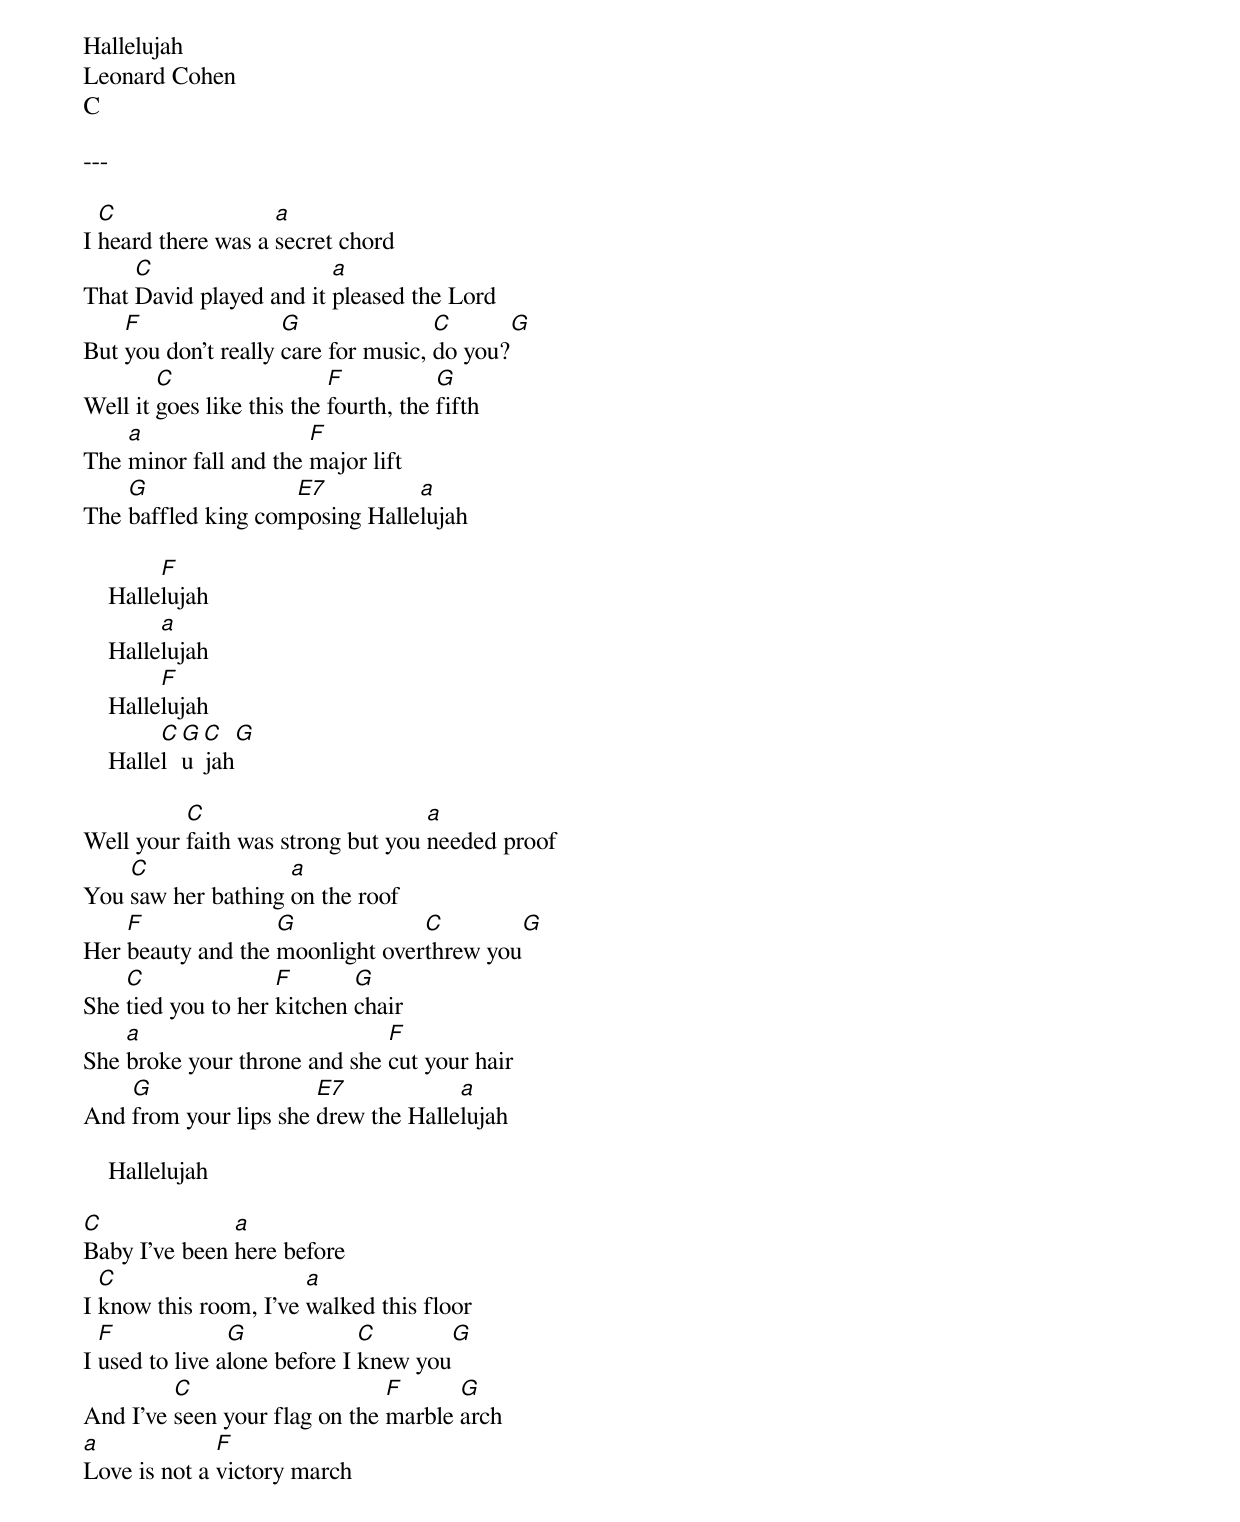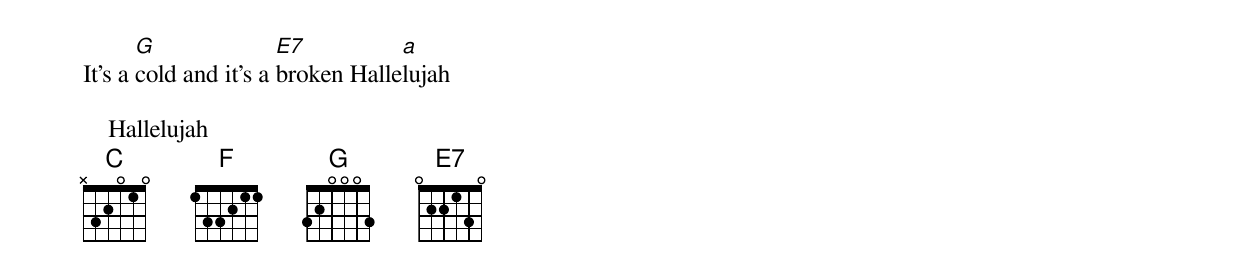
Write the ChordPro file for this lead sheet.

Hallelujah
Leonard Cohen
C

---

I [C]heard there was a [a]secret chord
That [C]David played and it [a]pleased the Lord
But [F]you don't really [G]care for music, [C]do you?[G]
Well it [C]goes like this the [F]fourth, the [G]fifth
The [a]minor fall and the [F]major lift
The [G]baffled king com[E7]posing Halle[a]lujah

    Halle[F]lujah
    Halle[a]lujah
    Halle[F]lujah
    Halle[C]l[G]u[C]jah[G]

Well your [C]faith was strong but you [a]needed proof
You [C]saw her bathing [a]on the roof
Her [F]beauty and the [G]moonlight over[C]threw you[G]
She [C]tied you to her [F]kitchen [G]chair
She [a]broke your throne and she [F]cut your hair
And [G]from your lips she [E7]drew the Halle[a]lujah

    Hallelujah

[C]Baby I've been [a]here before
I [C]know this room, I've [a]walked this floor
I [F]used to live a[G]lone before I [C]knew you[G]
And I've [C]seen your flag on the [F]marble [G]arch
[a]Love is not a [F]victory march
It's a [G]cold and it's a [E7]broken Halle[a]lujah

    Hallelujah
